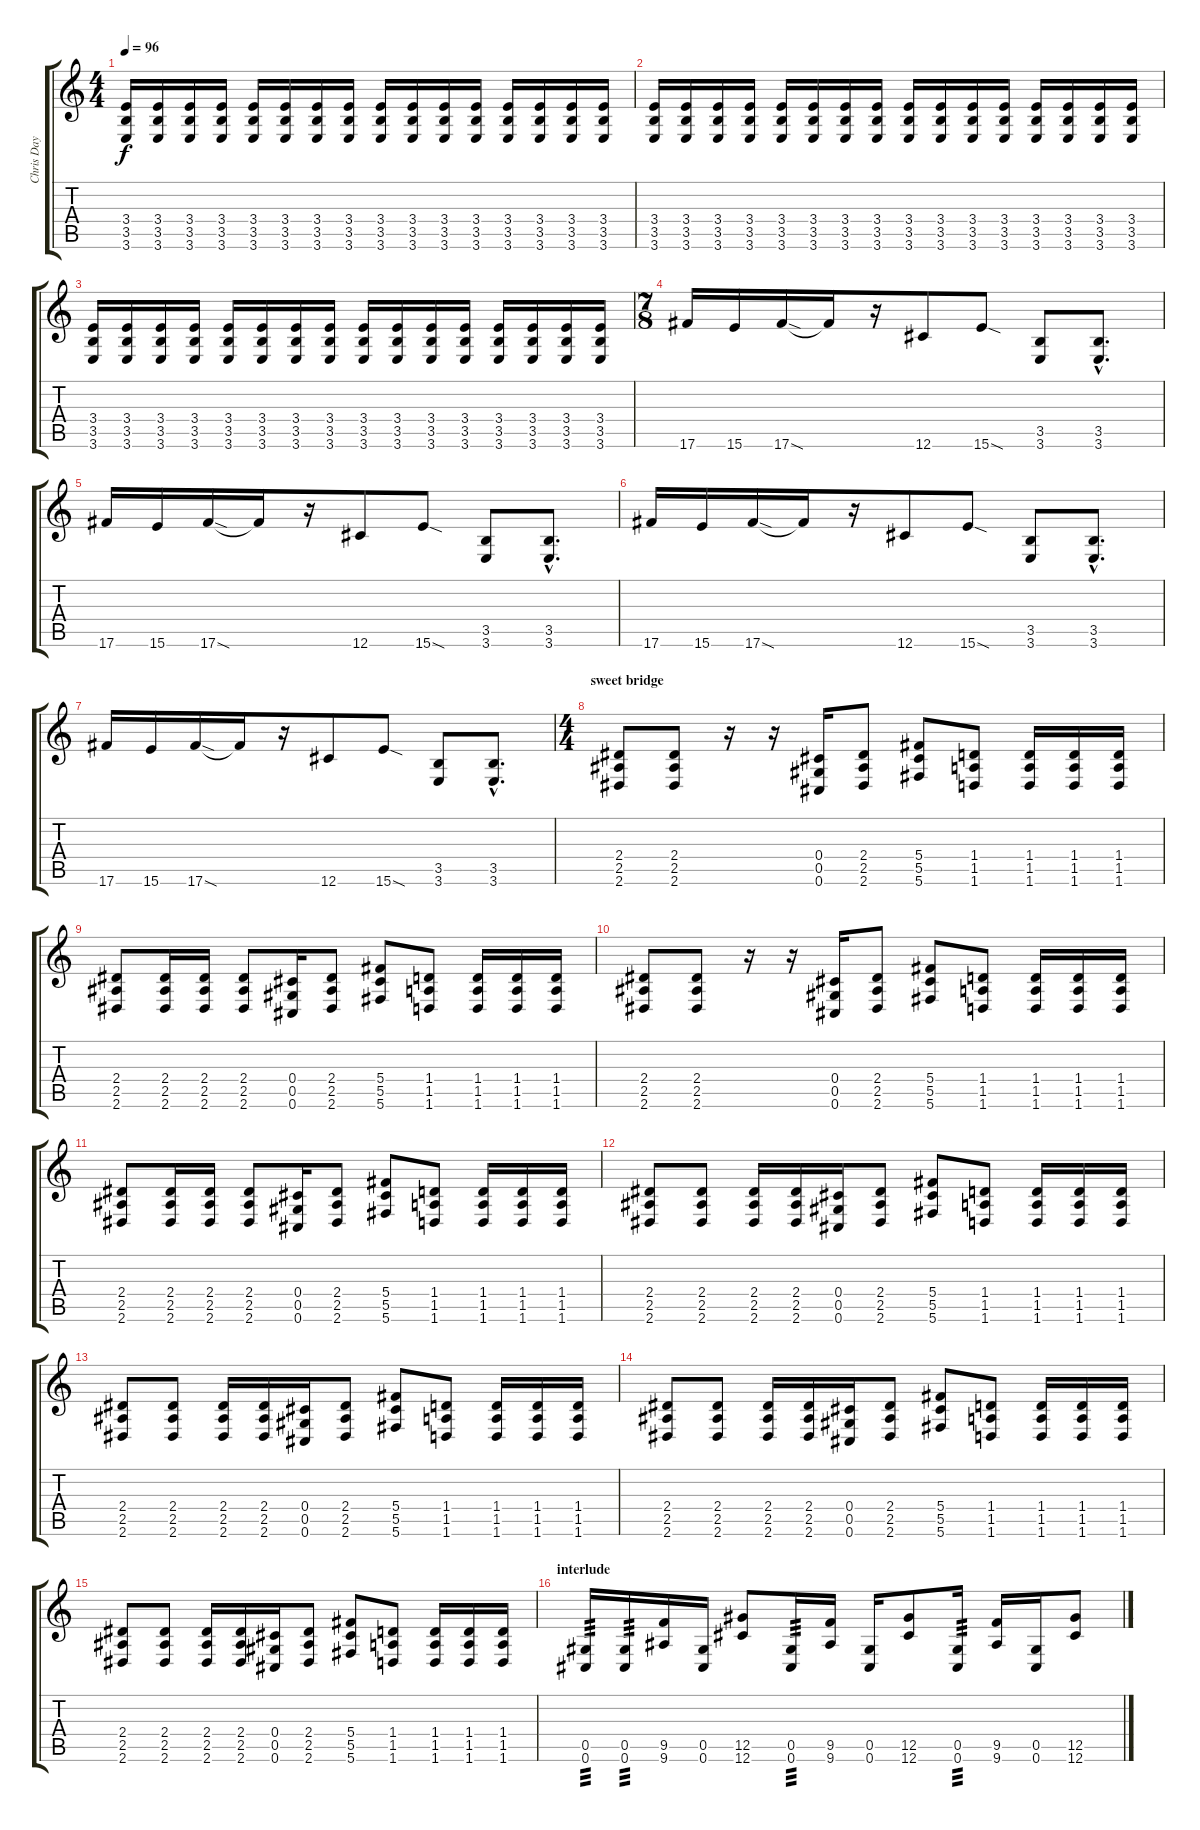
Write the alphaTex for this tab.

\track ("Chris Day" "Chris Day") {instrument distortionguitar}
\staff {score tabs}
\tuning (Eb4 Bb3 Gb3 Db3 Ab2 Db2) {hide}
\ts (4 4)
\tempo 96
\clef g2
\ks c
(3.4 3.5 3.6).16{dy f} (3.4 3.5 3.6).16 (3.4 3.5 3.6).16 (3.4 3.5 3.6).16 (3.4 3.5 3.6).16 (3.4 3.5 3.6).16 (3.4 3.5 3.6).16 (3.4 3.5 3.6).16 (3.4 3.5 3.6).16 (3.4 3.5 3.6).16 (3.4 3.5 3.6).16 (3.4 3.5 3.6).16 (3.4 3.5 3.6).16 (3.4 3.5 3.6).16 (3.4 3.5 3.6).16 (3.4 3.5 3.6).16 |
(3.4 3.5 3.6).16 (3.4 3.5 3.6).16 (3.4 3.5 3.6).16 (3.4 3.5 3.6).16 (3.4 3.5 3.6).16 (3.4 3.5 3.6).16 (3.4 3.5 3.6).16 (3.4 3.5 3.6).16 (3.4 3.5 3.6).16 (3.4 3.5 3.6).16 (3.4 3.5 3.6).16 (3.4 3.5 3.6).16 (3.4 3.5 3.6).16 (3.4 3.5 3.6).16 (3.4 3.5 3.6).16 (3.4 3.5 3.6).16 |
(3.4 3.5 3.6).16 (3.4 3.5 3.6).16 (3.4 3.5 3.6).16 (3.4 3.5 3.6).16 (3.4 3.5 3.6).16 (3.4 3.5 3.6).16 (3.4 3.5 3.6).16 (3.4 3.5 3.6).16 (3.4 3.5 3.6).16 (3.4 3.5 3.6).16 (3.4 3.5 3.6).16 (3.4 3.5 3.6).16 (3.4 3.5 3.6).16 (3.4 3.5 3.6).16 (3.4 3.5 3.6).16 (3.4 3.5 3.6).16 |
\ts (7 8)
17.6.16 15.6.16 17.6{sod}.16 17.6{t}.16 r.16 12.6.8 15.6{sod}.8 (3.5 3.6).8 (3.5{hac} 3.6{hac}).8{d} |
17.6.16 15.6.16 17.6{sod}.16 17.6{t}.16 r.16 12.6.8 15.6{sod}.8 (3.5 3.6).8 (3.5{hac} 3.6{hac}).8{d} |
17.6.16 15.6.16 17.6{sod}.16 17.6{t}.16 r.16 12.6.8 15.6{sod}.8 (3.5 3.6).8 (3.5{hac} 3.6{hac}).8{d} |
17.6.16 15.6.16 17.6{sod}.16 17.6{t}.16 r.16 12.6.8 15.6{sod}.8 (3.5 3.6).8 (3.5{hac} 3.6{hac}).8{d} |
\ts (4 4)
\section ("" "sweet bridge")
(2.4 2.5 2.6).8 (2.4 2.5 2.6).8 r.16 r.16 (0.4 0.5 0.6).16 (2.4 2.5 2.6).8 (5.4 5.5 5.6).8 (1.4 1.5 1.6).8 (1.4 1.5 1.6).16 (1.4 1.5 1.6).16 (1.4 1.5 1.6).16 |
(2.4 2.5 2.6).8 (2.4 2.5 2.6).16 (2.4 2.5 2.6).16 (2.4 2.5 2.6).8 (0.4 0.5 0.6).16 (2.4 2.5 2.6).8 (5.4 5.5 5.6).8 (1.4 1.5 1.6).8 (1.4 1.5 1.6).16 (1.4 1.5 1.6).16 (1.4 1.5 1.6).16 |
(2.4 2.5 2.6).8 (2.4 2.5 2.6).8 r.16 r.16 (0.4 0.5 0.6).16 (2.4 2.5 2.6).8 (5.4 5.5 5.6).8 (1.4 1.5 1.6).8 (1.4 1.5 1.6).16 (1.4 1.5 1.6).16 (1.4 1.5 1.6).16 |
(2.4 2.5 2.6).8 (2.4 2.5 2.6).16 (2.4 2.5 2.6).16 (2.4 2.5 2.6).8 (0.4 0.5 0.6).16 (2.4 2.5 2.6).8 (5.4 5.5 5.6).8 (1.4 1.5 1.6).8 (1.4 1.5 1.6).16 (1.4 1.5 1.6).16 (1.4 1.5 1.6).16 |
(2.4 2.5 2.6).8 (2.4 2.5 2.6).8 (2.4 2.5 2.6).16 (2.4 2.5 2.6).16 (0.4 0.5 0.6).16 (2.4 2.5 2.6).8 (5.4 5.5 5.6).8 (1.4 1.5 1.6).8 (1.4 1.5 1.6).16 (1.4 1.5 1.6).16 (1.4 1.5 1.6).16 |
(2.4 2.5 2.6).8 (2.4 2.5 2.6).8 (2.4 2.5 2.6).16 (2.4 2.5 2.6).16 (0.4 0.5 0.6).16 (2.4 2.5 2.6).8 (5.4 5.5 5.6).8 (1.4 1.5 1.6).8 (1.4 1.5 1.6).16 (1.4 1.5 1.6).16 (1.4 1.5 1.6).16 |
(2.4 2.5 2.6).8 (2.4 2.5 2.6).8 (2.4 2.5 2.6).16 (2.4 2.5 2.6).16 (0.4 0.5 0.6).16 (2.4 2.5 2.6).8 (5.4 5.5 5.6).8 (1.4 1.5 1.6).8 (1.4 1.5 1.6).16 (1.4 1.5 1.6).16 (1.4 1.5 1.6).16 |
(2.4 2.5 2.6).8 (2.4 2.5 2.6).8 (2.4 2.5 2.6).16 (2.4 2.5 2.6).16 (0.4 0.5 0.6).16 (2.4 2.5 2.6).8 (5.4 5.5 5.6).8 (1.4 1.5 1.6).8 (1.4 1.5 1.6).16 (1.4 1.5 1.6).16 (1.4 1.5 1.6).16 |
\section ("" "interlude")
(0.5 0.6).16{tp 3} (0.5 0.6).16{tp 3} (9.5 9.6).16 (0.5 0.6).16 (12.5 12.6).8 (0.5 0.6).16{tp 3} (9.5 9.6).16 (0.5 0.6).16 (12.5 12.6).8 (0.5 0.6).16{tp 3} (9.5 9.6).16 (0.5 0.6).16 (12.5 12.6).8
